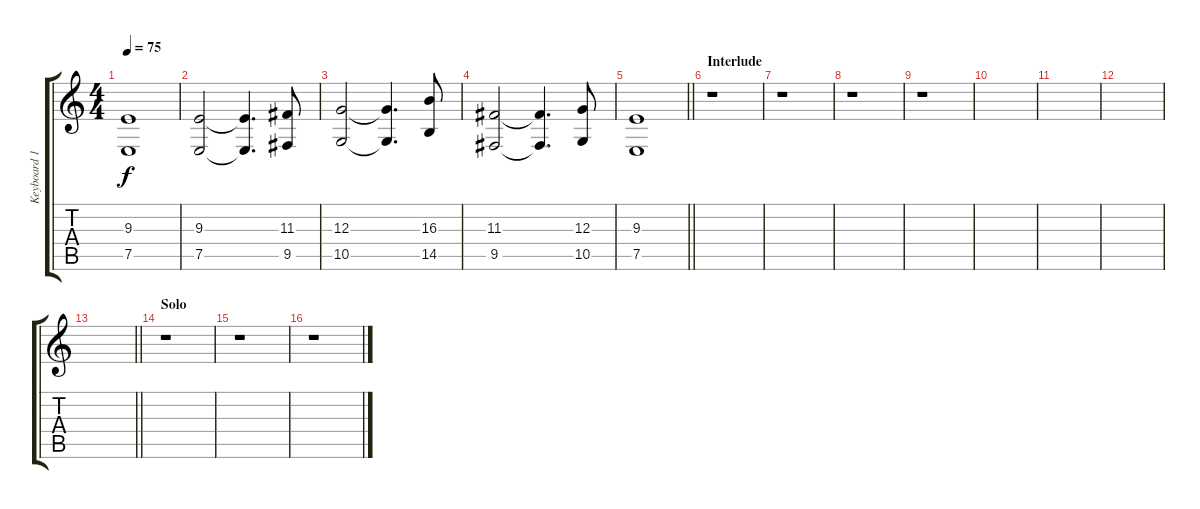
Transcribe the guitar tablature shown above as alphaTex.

\track ("Keyboard 1" "Keyboard 1") {instrument stringensemble1}
\staff {score tabs}
\tuning (E4 B3 G3 D3 A2 E2) {hide}
\ts (4 4)
\tempo 75
\clef g2
\ks c
(9.3 7.5).1{dy f} |
(9.3 7.5).2 (9.3{t} 7.5{t}).4{d} (11.3 9.5).8 |
(12.3 10.5).2 (12.3{t} 10.5{t}).4{d} (16.3 14.5).8 |
(11.3 9.5).2 (11.3{t} 9.5{t}).4{d} (12.3 10.5).8 |
\barLineRight lightlight
(9.3 7.5).1 |
\section ("" "Interlude")
r.1 |
r.1 |
r.1 |
r.1 |
|
|
|
\barLineRight lightlight
|
\section ("" "Solo")
r.1 |
r.1 |
r.1
